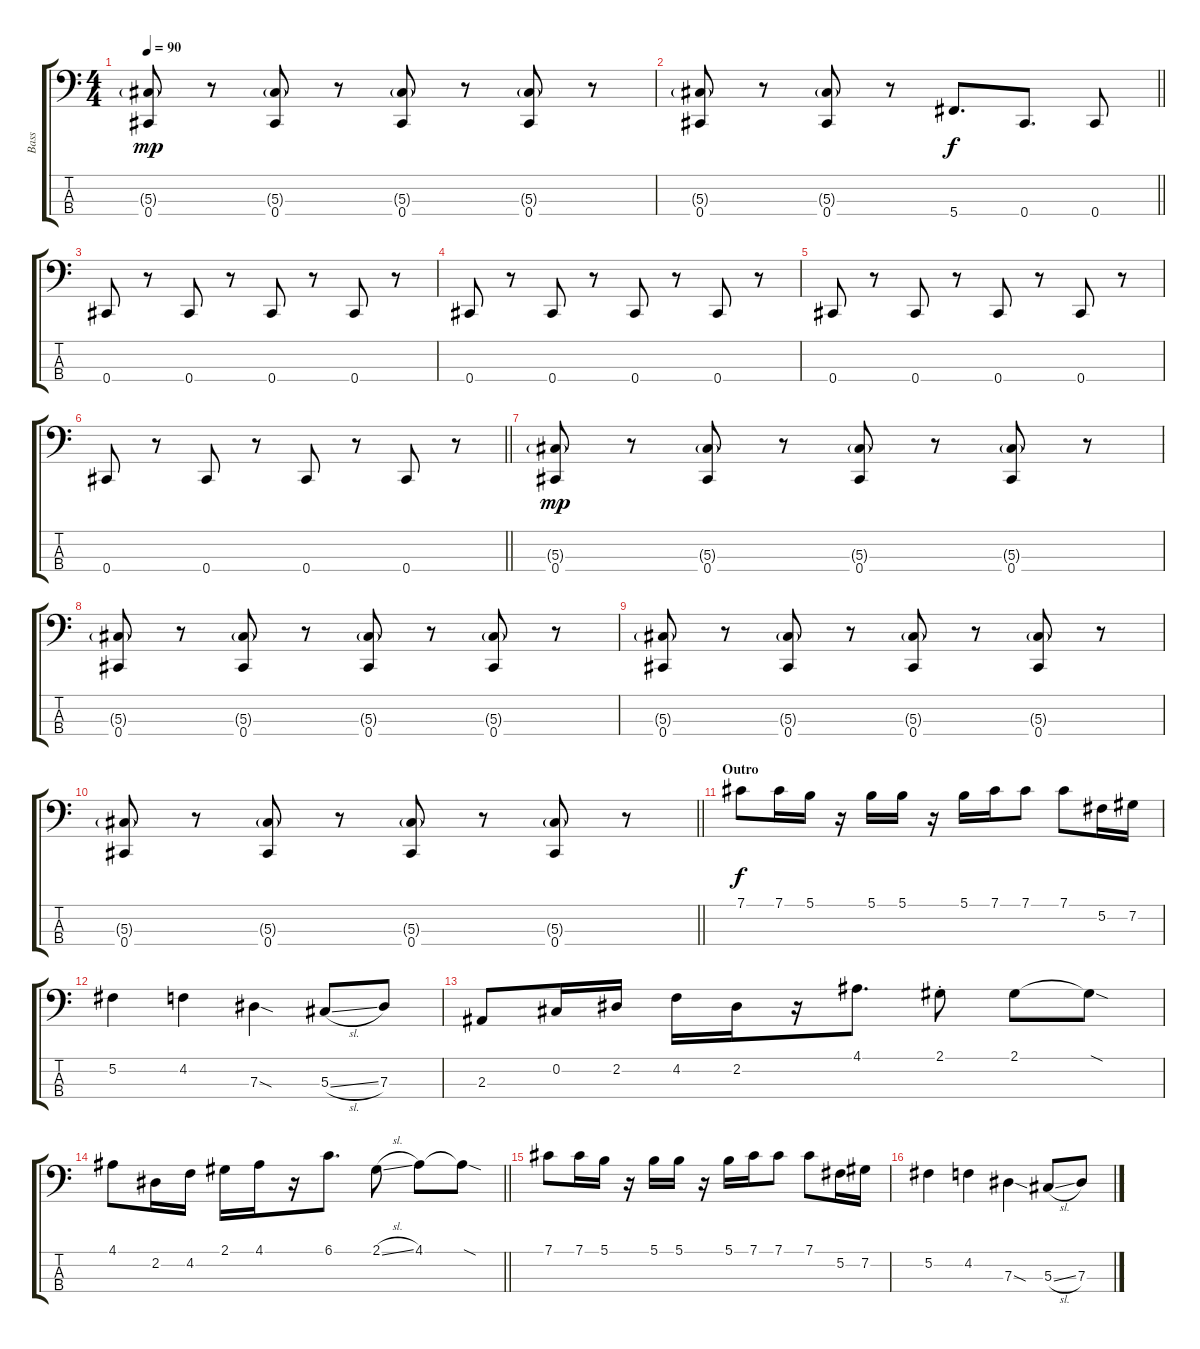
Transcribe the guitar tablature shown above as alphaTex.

\track ("Bass" "Bass") {instrument electricbassfinger}
\staff {score tabs}
\tuning (Gb2 Db2 Ab1 Db1) {hide}
\ts (4 4)
\tempo 90
\clef f4
\ks c
(5.3{g} 0.4).8{dy mp} r.8 (5.3{g} 0.4).8 r.8 (5.3{g} 0.4).8 r.8 (5.3{g} 0.4).8 r.8 |
\barLineRight lightlight
(5.3{g} 0.4).8 r.8 (5.3{g} 0.4).8 r.8 5.4.8{d dy f} 0.4.8{d} 0.4.8 |
\section ("" "")
0.4.8 r.8 0.4.8 r.8 0.4.8 r.8 0.4.8 r.8 |
0.4.8 r.8 0.4.8 r.8 0.4.8 r.8 0.4.8 r.8 |
0.4.8 r.8 0.4.8 r.8 0.4.8 r.8 0.4.8 r.8 |
\barLineRight lightlight
0.4.8 r.8 0.4.8 r.8 0.4.8 r.8 0.4.8 r.8 |
\section ("" "")
(5.3{g} 0.4).8{dy mp} r.8 (5.3{g} 0.4).8 r.8 (5.3{g} 0.4).8 r.8 (5.3{g} 0.4).8 r.8 |
(5.3{g} 0.4).8 r.8 (5.3{g} 0.4).8 r.8 (5.3{g} 0.4).8 r.8 (5.3{g} 0.4).8 r.8 |
(5.3{g} 0.4).8 r.8 (5.3{g} 0.4).8 r.8 (5.3{g} 0.4).8 r.8 (5.3{g} 0.4).8 r.8 |
\barLineRight lightlight
(5.3{g} 0.4).8 r.8 (5.3{g} 0.4).8 r.8 (5.3{g} 0.4).8 r.8 (5.3{g} 0.4).8 r.8 |
\section ("" "Outro")
7.1.8{dy f} 7.1.16 5.1.16 r.16 5.1.16 5.1.16 r.16 5.1.16 7.1.16 7.1.8 7.1.8 5.2.16 7.2.16 |
5.2.4 4.2.4 7.3{sod}.4 5.3{sl}.8 7.3.8 |
2.3.8 0.2.16 2.2.16 4.2.16 2.2.16 r.16 4.1.8{d} 2.1{st}.8 2.1.8 2.1{sod t}.8 |
\barLineRight lightlight
4.1.8 2.2.16 4.2.16 2.1.16 4.1.16 r.16 6.1.8{d} 2.1{sl}.8 4.1.8 4.1{sod t}.8 |
7.1.8 7.1.16 5.1.16 r.16 5.1.16 5.1.16 r.16 5.1.16 7.1.16 7.1.8 7.1.8 5.2.16 7.2.16 |
5.2.4 4.2.4 7.3{sod}.4 5.3{sl}.8 7.3.8
